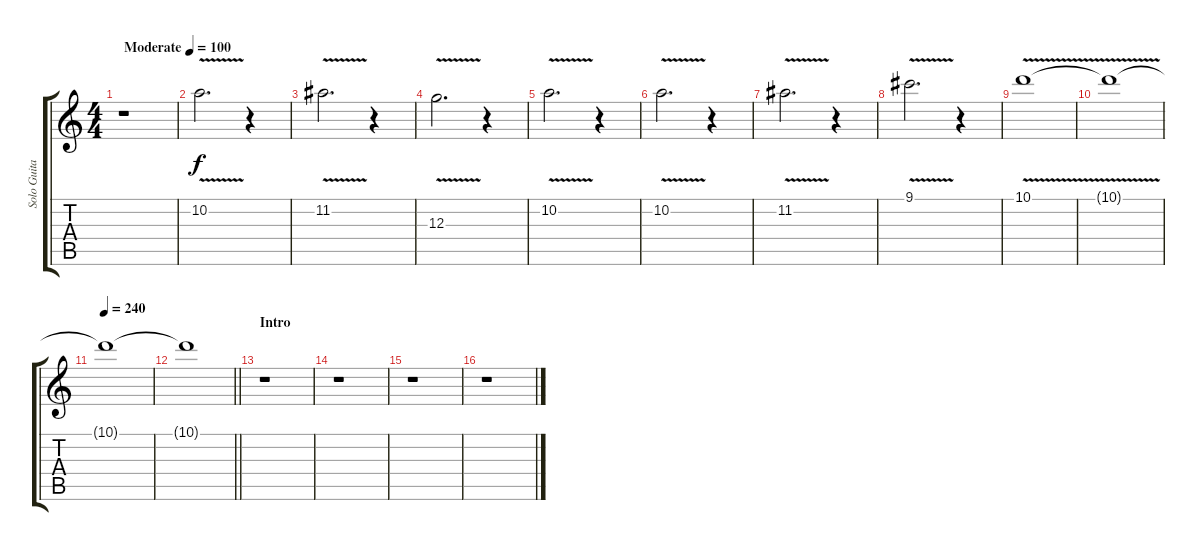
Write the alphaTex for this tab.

\track ("Solo Guitar" "Solo Guita") {instrument overdrivenguitar}
\staff {score tabs}
\tuning (E4 B3 G3 D3 A2 E2) {hide}
\ts (4 4)
\tempo (100 "Moderate")
\clef g2
\ks c
r.1{dy f instrument overdrivenguitar} |
10.2{v}.2{d} r.4 |
11.2{v}.2{d} r.4 |
12.3{v}.2{d} r.4 |
10.2{v}.2{d} r.4 |
10.2{v}.2{d} r.4 |
11.2{v}.2{d} r.4 |
9.1{v}.2{d} r.4 |
10.1{v}.1 |
10.1{t}.1 |
\tempo 240
10.1{t}.1 |
\barLineRight lightlight
10.1{t}.1 |
\section ("" "Intro")
r.1 |
r.1 |
r.1 |
r.1
